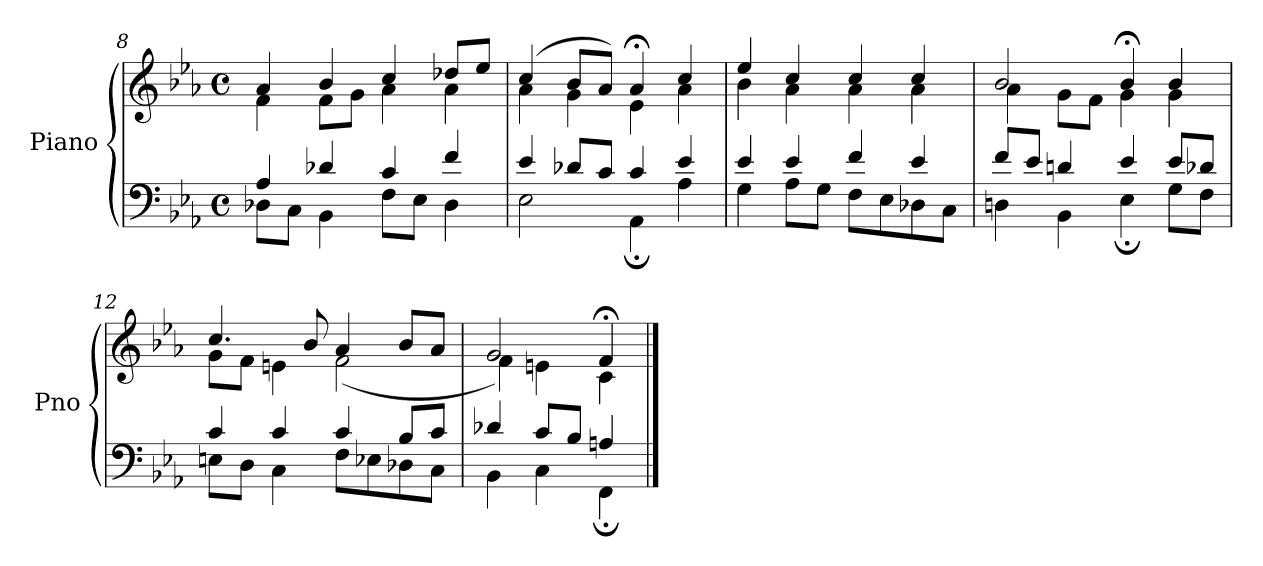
**kern	**kern
*part1	*part1
*staff2	*staff1
*I"Piano	*
*I'Pno	*
*clefF4	*clefG2
*k[b-e-a-]	*k[b-e-a-]
*M4/4	*M4/4
*met(c)	*met(c)
=8	=8
*^	*^
4A-/	8D-X\L	4a-/	4f\
.	8C\J	.	.
4d-X/	4BB-\	4b-/	8f\L
.	.	.	8g\J
4c/	8F\L	4cc/	4a-\
.	8E-\J	.	.
4f/	4D-\	8dd-X/L	4a-\
.	.	8ee-/J	.
=9	=9	=9	=9
4e-/	2E-\	(>4cc/	4a-\
8d-X/L	.	8b-/L	4g\
8c/J	.	8a-/J)	.
4c/	4AA-;\	4a-;</	4e-\
4e-/	4A-\	4cc/	4a-\
=10	=10	=10	=10
4e-/	4G\	4ee-/	4b-\
4e-/	8A-\L	4cc/	4a-\
.	8G\J	.	.
4f/	8F\L	4cc/	4a-\
.	8E-\	.	.
4e-/	8D-X\	4cc/	4a-\
.	8C\J	.	.
=11	=11	=11	=11
8f/L	4Dn\	2b-/	4a-\
8e-/J	.	.	.
4dn/	4BB-\	.	8g\L
.	.	.	8f\J
4e-/	4E-;\	4b-;</	4g\
8e-/L	8G\L	4b-/	4g\
8d-X/J	8F\J	.	.
=12	=12	=12	=12
4c/	8En\L	4.cc/	8g\L
.	8D\J	.	8f\J
4c/	4C\	.	4en\
.	.	8b-/	.
4c/	8F\L	4a-/	(<2f\
.	8E-X\	.	.
8B-/L	8D-X\	8b-/L	.
8c/J	8C\J	8a-/J	.
=13	=13	=13	=13
4d-X/	4BB-\	2g/	4f\)
8c/L	4C\	.	4en\
8B-/J	.	.	.
4An/	4FF;\	4f;</	4c\
*v	*v	*	*
*	*v	*v
==	==
*-	*-
